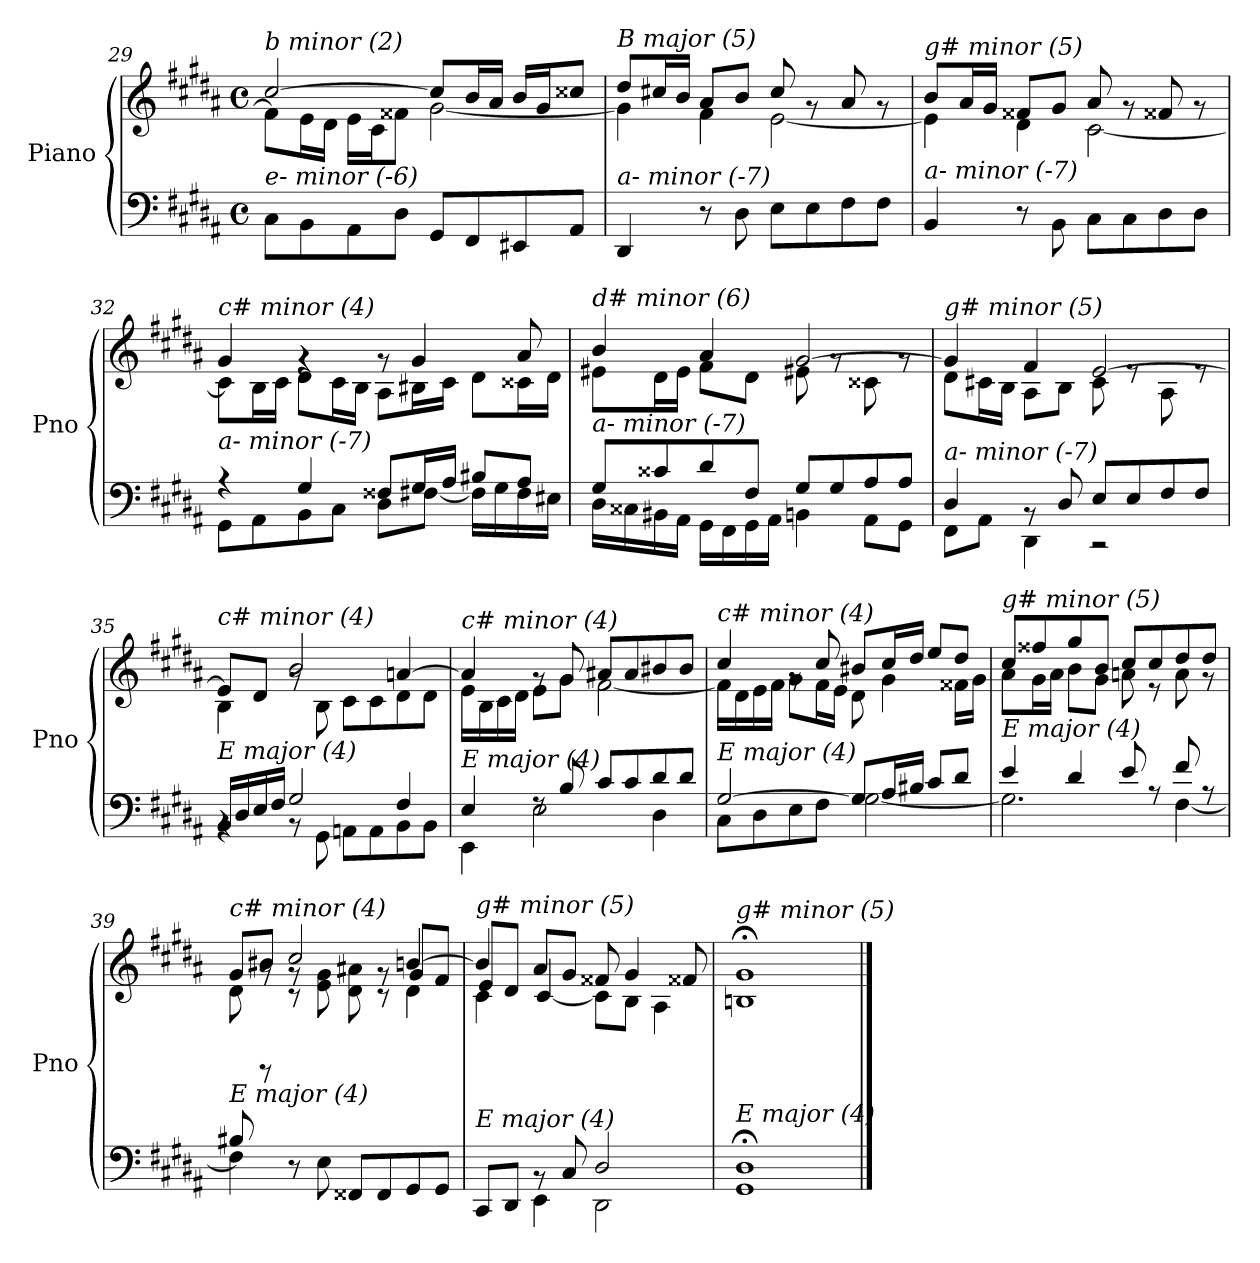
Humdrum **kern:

**kern	**kern
*part1	*part1
*staff2	*staff1
*I"Piano	*
*I'Pno	*
!!LO:LB:g=z
*clefF4	*clefG2
*k[f#c#g#d#a#]	*k[f#c#g#d#a#]
*M4/4	*M4/4
*met(c)	*met(c)
=29	=29
*	*^
!	!LO:TX:i:t=b minor (2)	!
!LO:TX:i:t=e- minor (-6)	!	!
8C#\L	[2cc#/	8f#\L]
8BB\	.	16e\L
.	.	16d#\JJ
8AA#\	.	16e\LL
.	.	16c#\J
8D#\J	.	8f##X\J
8GG#/L	8cc#/L]	[2g#\
8FF#/	16b/L	.
.	16a#/JJ	.
8EE#X/	16b/LL	.
.	16g#/J	.
8AA#/J	8cc##X/J	.
!!LO:LB:g=z	!!
=30	=30	=30
!	!LO:TX:i:t=B major (5)	!
!LO:TX:i:t=a- minor (-7)	!	!
4DD#/	8dd#/L	4g#\]
.	16cc#X/L	.
.	16b/JJ	.
8r	8a#/L	4f#\
8D#\	8b/J	.
8E\L	8cc#/	[2e\
8E\	8rg	.
8F#\	8a#/	.
8F#\J	8rg	.
=31	=31	=31
!	!LO:TX:i:t=g# minor (5)	!
!LO:TX:i:t=a- minor (-7)	!	!
4BB/	8b/L	4e\]
.	16a#/L	.
.	16g#/JJ	.
8r	8f##X/L	4d#\
8BB\	8g#/J	.
8C#\L	8a#/	[2c#\
8C#\	8rg	.
8D#\	8f##X/	.
8D#\J	8rg	.
=32	=32	=32
*^	*	*
!	!	!LO:TX:i:t=c# minor (4)	!
!LO:TX:i:t=a- minor (-7)	!	!	!
4r	8GG#\L	4g#/	8c#\L]
.	8AA#\	.	16B\L
.	.	.	16c#\JJ
4G#/	8BB\	4rg	8d#\L
.	8C#\J	.	16c#\L
.	.	.	16B\JJ
8F##X/L	8D#\L	8rg	8A#\L
16G#/L	[8F#X\J	4g#/	16B#X\L
16A#/JJ	.	.	16c#\JJ
8B#X/L	16F#\LL]	.	8d#\L
.	16G#\	.	.
8A#/J	16F#\	8a#/	16c##X\L
.	16E#X\JJ	.	16d#\JJ
!!LO:LB:g=z	!!
=33	=33	=33	=33
!	!	!LO:TX:i:t=d# minor (6)	!
!LO:TX:i:t=a- minor (-7)	!	!	!
8G#/L	16D#\LL	4b/	8e#X\L
.	16C##X\	.	.
8c##X/	16BB#X\	.	16d#\L
.	16AA#\JJ	.	16e#\JJ
8d#/	16GG#\LL	4a#/	8f#\L
.	16FF#\	.	.
8F#/J	16GG#\	.	8d#\J
.	16AA#\JJ	.	.
8G#/L	4BBn\	[2g#/	8e#X\
8G#/	.	.	8rg
8A#/	8AA#\L	.	8c##X\
8A#/J	8GG#\J	.	8rg
=34	=34	=34	=34
!	!	!LO:TX:i:t=g# minor (5)	!
!LO:TX:i:t=a- minor (-7)	!	!	!
4D#/	8FF#\L	4g#/]	8d#\L
.	8AA#\J	.	16c#X\L
.	.	.	16B\JJ
8rBB	4DD#\	4f#/	8A#\L
8D#/	.	.	8B\J
8E/L	2r	[2e/	8c#\
8E/	.	.	8re
8F#/	.	.	8A#\
8F#/J	.	.	8re
=35	=35	=35	=35
!	!	!LO:TX:i:t=c# minor (4)	!
!LO:TX:i:t=E major (4)	!	!	!
16BB/LL	4rBB	8e/L]	4B\
16D#/	.	.	.
16E/	.	8d#/J	.
16F#/JJ	.	.	.
2G#/	8rBB	2b/	8rg
.	8GG#\	.	8B\
.	8AAn\L	.	8c#\L
.	8AA\	.	8c#\
4F#/	8BB\	[4an/	8d#\
.	8BB\J	.	8d#\J
!!LO:LB:g=z	!!
=36	=36	=36	=36
!	!	!LO:TX:i:t=c# minor (4)	!
!LO:TX:i:t=E major (4)	!	!	!
4E/	4EE\	4a/]	16e\LL
.	.	.	16B\
.	.	.	16c#\
.	.	.	16d#\JJ
8rF	2E\	8rg	8e\L
8B/	.	8g#/	8g#\J
8c#/L	.	8a#X/L	[2f#\
8c#/	.	8a#/	.
8d#/	4D#\	8b#X/	.
8d#/J	.	8b#/J	.
=37	=37	=37	=37
!	!	!LO:TX:i:t=c# minor (4)	!
!LO:TX:i:t=E major (4)	!	!	!
[2G#/	8C#\L	4cc#/	16f#\LL]
.	.	.	16d#\
.	8D#\	.	16e\
.	.	.	16f#\JJ
.	8E\	8rg	8g#\L
.	8F#\J	8cc#/	16f#\L
.	.	.	16e\JJ
8G#/L]	[2G#\	8b#X/L	8d#\
16A#/L	.	16cc#/L	4g#\
16B#X/JJ	.	16dd#/JJ	.
8c#/L	.	8ee/L	.
8d#/J	.	8dd#/J	16f##X\LL
.	.	.	16g#\JJ
=38	=38	=38	=38
!	!	!LO:TX:i:t=g# minor (5)	!
!LO:TX:i:t=E major (4)	!	!	!
4e/	2.G#\]	8cc#/L	8a#\L
.	.	8ff##X/	16g#\L
.	.	.	16a#\JJ
4d#/	.	8gg#/	8b\L
.	.	8b/J	8g#\J
8e/	.	8cc#/L	8an\
8rA	.	8cc#/	8r
8f#/	[4F#\	8dd#/	8a\
8rA	.	8dd#/J	8r
!!LO:PB:g=z
=39	=39	=39	=39
*	*^	*^	*^
!	!	!	!LO:TX:i:t=c# minor (4)	!	!	!
!LO:TX:i:t=E major (4)	!	!	!	!	!	!
8B#X/	4ryy	4F#\]	8g#/L	8d#\	8ryy	4ryy
4ryy	.	.	8b#X/J	8rg	8rCC	.
.	8r	2.ryy	2cc#/	8rg	8rc	2.ryy
4ryy	8E\	.	.	8e\ 8g#\	4ryy	.
.	8FF##X/L	.	.	8d#\ 8a#X\	.	.
4.ryy	8FF##/	.	.	8rg	8rc	.
.	8GG#/	.	[4bn/	4d#\	8g#/L	.
.	8GG#/J	.	.	.	8f#/J	.
=40	=40	=40	=40	=40	=40	=40
!	!	!	!LO:TX:i:t=g# minor (5)	!	!	!
!LO:TX:i:t=E major (4)	!	!	!	!	!	!
4ryy	8CC#/L	4ryy	4b/]	4c#\	8e/L	4ryy
.	8DD#/J	.	.	.	8d#/J	.
2.ryy	8rBB	4EE\	8a#/L	[4c#/	2.ryy	2.ryy
.	8C#/	.	8g#/J	.	.	.
.	2D#/	2DD#\	8f##X/	8c#\L]	.	.
.	.	.	4g#/	8B\J	.	.
.	.	.	.	4A#\	.	.
.	.	.	8f##X/	.	.	.
*v	*v	*v	*	*	*	*
*	*v	*v	*v	*v
=41	=41
!	!LO:TX:i:t=g# minor (5)
!LO:TX:i:t=E major (4)	!
1GG#; 1D#;	1Bn;< 1g#;<
==	==
*-	*-
